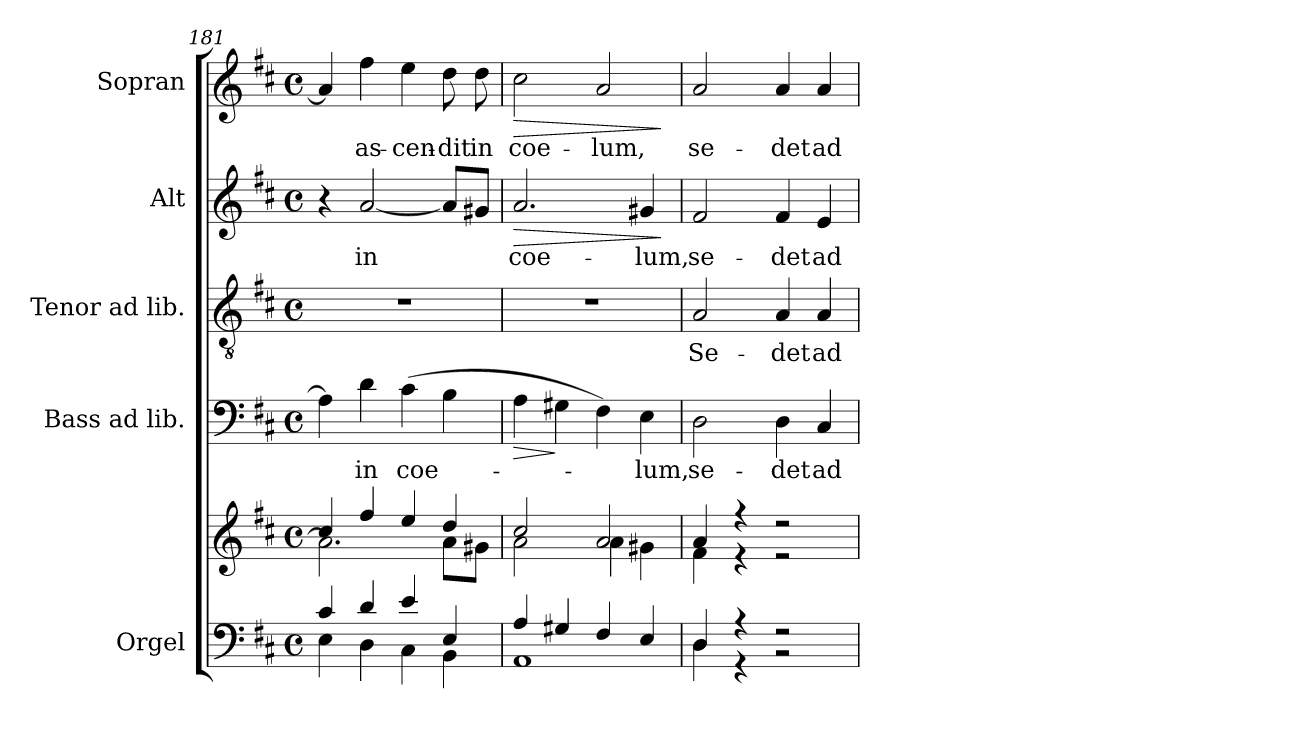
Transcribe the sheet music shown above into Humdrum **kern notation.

**kern	**kern	**kern	**text	**dynam	**kern	**text	**kern	**text	**dynam	**kern	**text	**dynam
*part5	*part5	*part4	*part4	*part4	*part3	*part3	*part2	*part2	*part2	*part1	*part1	*part1
*staff6	*staff5	*staff4	*staff4	*staff4	*staff3	*staff3	*staff2	*staff2	*staff2	*staff1	*staff1	*staff1
*I"Orgel	*	*I"Bass ad lib.	*	*	*I"Tenor ad lib.	*	*I"Alt	*	*	*I"Sopran	*	*
*I'Org.	*	*I'B.	*	*	*I'T.	*	*I'A.	*	*	*I'S.	*	*
*clefF4	*clefG2	*clefF4	*	*	*clefGv2	*	*clefG2	*	*	*clefG2	*	*
*k[f#c#]	*k[f#c#]	*k[f#c#]	*	*	*k[f#c#]	*	*k[f#c#]	*	*	*k[f#c#]	*	*
*D:	*D:	*D:	*	*	*D:	*	*D:	*	*	*D:	*	*
*M4/4	*M4/4	*M4/4	*	*	*M4/4	*	*M4/4	*	*	*M4/4	*	*
*met(c)	*met(c)	*met(c)	*	*	*met(c)	*	*met(c)	*	*	*met(c)	*	*
=181	=181	=181	=181	=181	=181	=181	=181	=181	=181	=181	=181	=181
*^	*^	*	*	*	*	*	*	*	*	*	*	*
4c#/	4E\	4cc#/	2.a\]	4A\]	.	.	1r	.	4r	.	.	4a/]	.	.
!	!	!	!	!	!LO:LY:b	!	!	!	!	!LO:LY:b	!	!	!LO:LY:b	!
4d/	4D\	4ff#/	.	4d\	in	.	.	.	[2a/	in	.	4ff#\	as-	.
!	!	!	!	!	!LO:LY:b	!	!	!	!	!	!	!	!LO:LY:b	!
4e/	4C#\	4ee/	.	(>4c#\	coe-	.	.	.	.	.	.	4ee\	-cen-	.
!	!	!	!	!	!	!	!	!	!	!	!	!	!LO:LY:b	!
4E/	4BB\	4dd/	8a\L	4B\	.	.	.	.	8a/L]	.	.	8dd\	-dit	.
!	!	!	!	!	!	!	!	!	!	!	!	!	!LO:LY:b	!
.	.	.	8g#X\J	.	.	.	.	.	8g#X/J	.	.	8dd\	in	.
=182	=182	=182	=182	=182	=182	=182	=182	=182	=182	=182	=182	=182	=182	=182
!	!	!	!	!	!	!LO:HP:b	!	!	!	!LO:LY:b	!LO:HP:b	!	!LO:LY:b	!LO:HP:b
4A/	1AA	2cc#/	2a\	4A\	.	>	1r	.	2.a/	coe-	>	2cc#\	coe-	>
4G#X/	.	.	.	4G#X\	.	]	.	.	.	.	.	.	.	.
!	!	!	!	!	!	!	!	!	!	!	!	!	!LO:LY:b	!
4F#/	.	2a/	4a\	4F#\)	.	.	.	.	.	.	.	2a/	-lum,	.
!	!	!	!	!	!LO:LY:b	!	!	!	!	!LO:LY:b	!	!	!	!
4E/	.	.	4g#X\	4E\	-lum,	.	.	.	4g#X/	-lum,	.	.	.	.
*v	*v	*	*	*	*	*	*	*	*	*	*	*	*	*
*	*v	*v	*	*	*	*	*	*	*	*	*	*	*
.	.	.	.	.	.	.	.	.	]	.	.	]
!!LO:PB:g=z
=183	=183	=183	=183	=183	=183	=183	=183	=183	=183	=183	=183	=183
*^	*^	*	*	*	*	*	*	*	*	*	*	*
!	!	!	!	!	!LO:LY:b	!	!	!LO:LY:b	!	!LO:LY:b	!	!	!LO:LY:b	!
4D/	4D\	4a/	4f#\	2D\	se-	.	2A/	Se-	2f#/	se-	.	2a/	se-	.
4r	4r	4r	4r	.	.	.	.	.	.	.	.	.	.	.
!	!	!	!	!	!LO:LY:b	!	!	!LO:LY:b	!	!LO:LY:b	!	!	!LO:LY:b	!
2r	2r	2r	2r	4D\	-det	.	4A/	-det	4f#/	-det	.	4a/	-det	.
!	!	!	!	!	!LO:LY:b	!	!	!LO:LY:b	!	!LO:LY:b	!	!	!LO:LY:b	!
.	.	.	.	4C#/	ad	.	4A/	ad	4e/	ad	.	4a/	ad	.
*v	*v	*	*	*	*	*	*	*	*	*	*	*	*	*
*	*v	*v	*	*	*	*	*	*	*	*	*	*	*
=	=	=	=	=	=	=	=	=	=	=	=	=
*-	*-	*-	*-	*-	*-	*-	*-	*-	*-	*-	*-	*-
